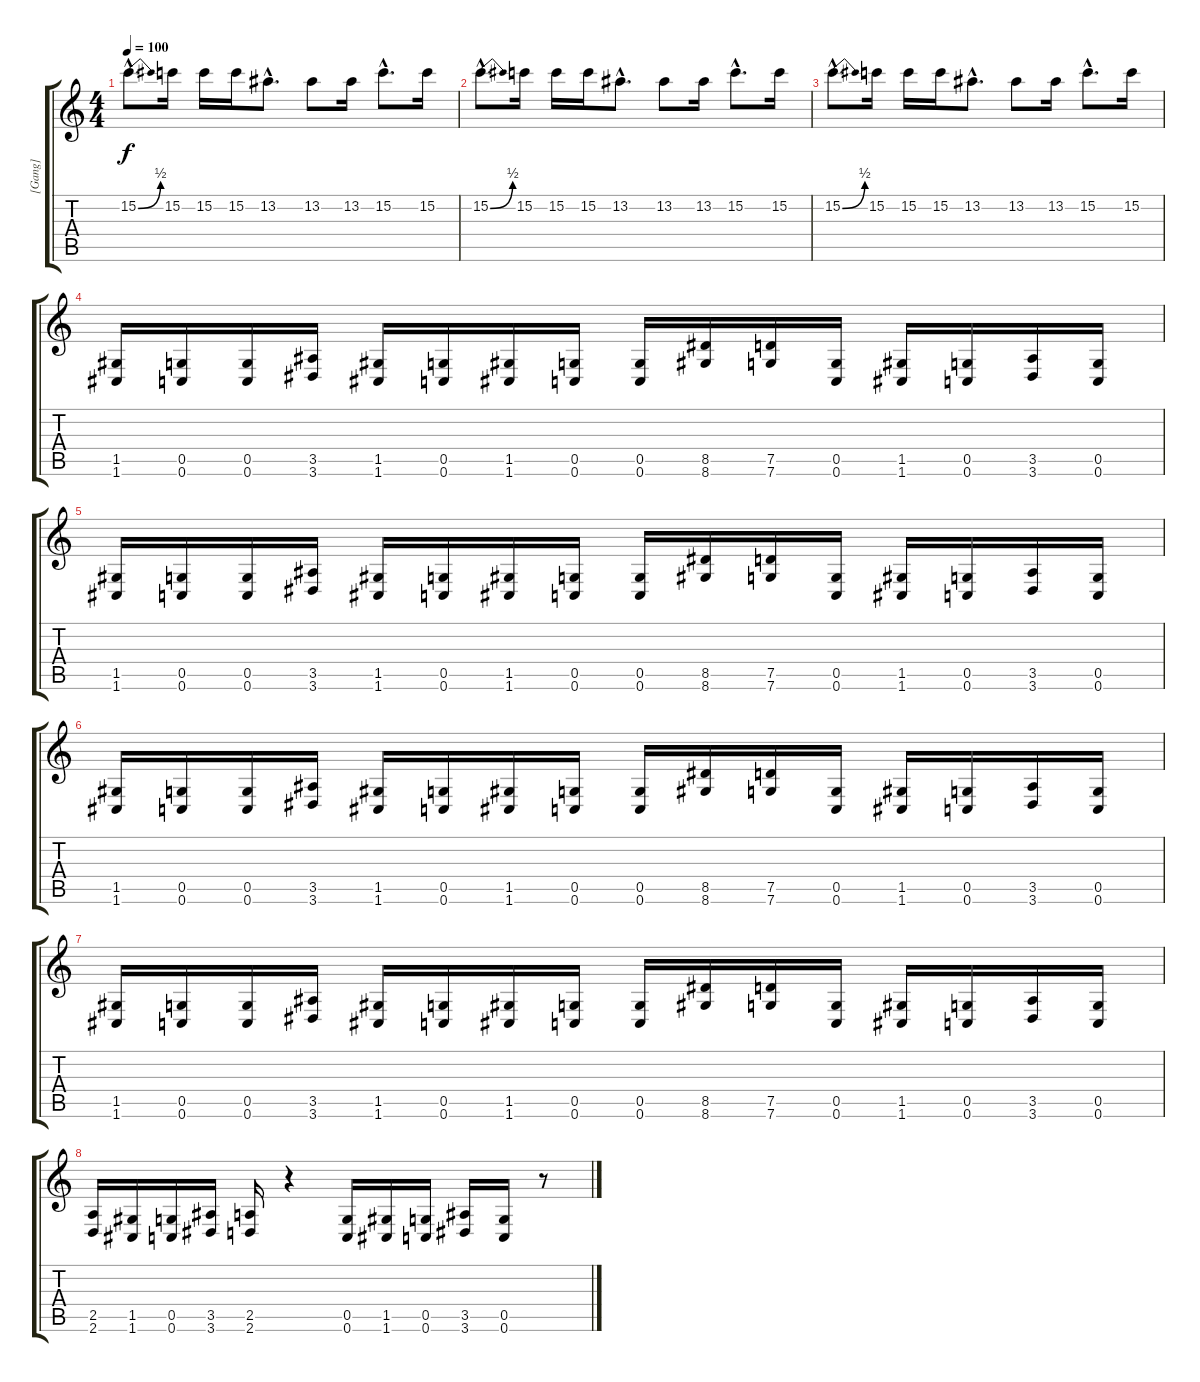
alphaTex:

\track ("[Gang]" "[Gang]") {instrument distortionguitar}
\staff {score tabs}
\tuning (D4 A3 F3 C3 G2 C2) {hide}
\ts (4 4)
\tempo 100
\clef g2
\ks c
15.2{be (bend 0 0 60 2) hac}.8{d dy f} 15.2.16 15.2.16 15.2.16 13.2{hac}.8{d} 13.2.8 13.2.16 15.2{hac}.8{d} 15.2.16 |
15.2{be (bend 0 0 60 2) hac}.8{d} 15.2.16 15.2.16 15.2.16 13.2{hac}.8{d} 13.2.8 13.2.16 15.2{hac}.8{d} 15.2.16 |
15.2{be (bend 0 0 60 2) hac}.8{d} 15.2.16 15.2.16 15.2.16 13.2{hac}.8{d} 13.2.8 13.2.16 15.2{hac}.8{d} 15.2.16 |
(1.5 1.6).16 (0.5 0.6).16 (0.5 0.6).16 (3.5 3.6).16 (1.5 1.6).16 (0.5 0.6).16 (1.5 1.6).16 (0.5 0.6).16 (0.5 0.6).16 (8.5 8.6).16 (7.5 7.6).16 (0.5 0.6).16 (1.5 1.6).16 (0.5 0.6).16 (3.5 3.6).16 (0.5 0.6).16 |
(1.5 1.6).16 (0.5 0.6).16 (0.5 0.6).16 (3.5 3.6).16 (1.5 1.6).16 (0.5 0.6).16 (1.5 1.6).16 (0.5 0.6).16 (0.5 0.6).16 (8.5 8.6).16 (7.5 7.6).16 (0.5 0.6).16 (1.5 1.6).16 (0.5 0.6).16 (3.5 3.6).16 (0.5 0.6).16 |
(1.5 1.6).16 (0.5 0.6).16 (0.5 0.6).16 (3.5 3.6).16 (1.5 1.6).16 (0.5 0.6).16 (1.5 1.6).16 (0.5 0.6).16 (0.5 0.6).16 (8.5 8.6).16 (7.5 7.6).16 (0.5 0.6).16 (1.5 1.6).16 (0.5 0.6).16 (3.5 3.6).16 (0.5 0.6).16 |
(1.5 1.6).16 (0.5 0.6).16 (0.5 0.6).16 (3.5 3.6).16 (1.5 1.6).16 (0.5 0.6).16 (1.5 1.6).16 (0.5 0.6).16 (0.5 0.6).16 (8.5 8.6).16 (7.5 7.6).16 (0.5 0.6).16 (1.5 1.6).16 (0.5 0.6).16 (3.5 3.6).16 (0.5 0.6).16 |
(2.5 2.6).16 (1.5 1.6).16 (0.5 0.6).16 (3.5 3.6).16 (2.5 2.6).16 r.4 (0.5 0.6).16 (1.5 1.6).16 (0.5 0.6).16 (3.5 3.6).16 (0.5 0.6).16 r.8
